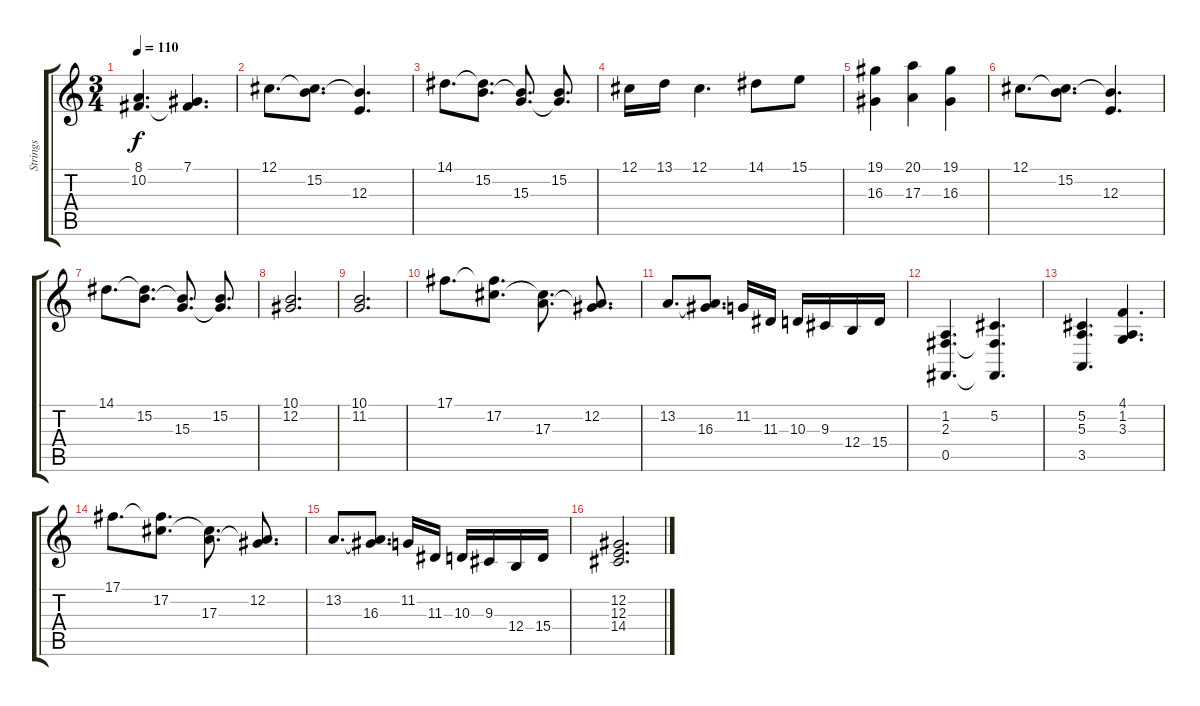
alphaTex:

\track ("Strings" "Strings") {instrument tremolostrings}
\staff {score tabs}
\tuning (Db4 Ab3 E3 B2 Gb2 Db2) {hide}
\ts (3 4)
\tempo 110
\clef g2
\ks c
(8.1 10.2).4{d dy f} (7.1 10.2{t}).4{d} |
12.1.8{d} (12.1{t} 15.2).8{d} (15.2{t} 12.3).4{d} |
14.1.8{d} (14.1{t} 15.2).8{d} (15.2{t} 15.3).8{d} (15.2 15.3{t}).8{d} |
12.1.16 13.1.16 12.1.4{d} 14.1.8 15.1.8 |
(19.1 16.3).4 (20.1 17.3).4 (19.1 16.3).4 |
12.1.8{d} (12.1{t} 15.2).8{d} (15.2{t} 12.3).4{d} |
14.1.8{d} (14.1{t} 15.2).8{d} (15.2{t} 15.3).8{d} (15.2 15.3{t}).8{d} |
(10.1 12.2).2{d} |
(10.1 11.2).2{d} |
17.1.8{d} (17.1{t} 17.2).8{d} (17.2{t} 17.3).8{d} (12.2 17.3{t}).8{d} |
13.2.8{d} (13.2{t} 16.3).8{d} 11.2.16 11.3.16 10.3.16 9.3.16 12.4.16 15.4.16 |
(1.2 2.3 0.5).4{d} (5.2 2.3{t} 0.5{t}).4{d} |
(5.2 5.3 3.5).4{d} (4.1 1.2 3.3).4{d} |
17.1.8{d} (17.1{t} 17.2).8{d} (17.2{t} 17.3).8{d} (12.2 17.3{t}).8{d} |
13.2.8{d} (13.2{t} 16.3).8{d} 11.2.16 11.3.16 10.3.16 9.3.16 12.4.16 15.4.16 |
(12.2 12.3 14.4).2{d}
